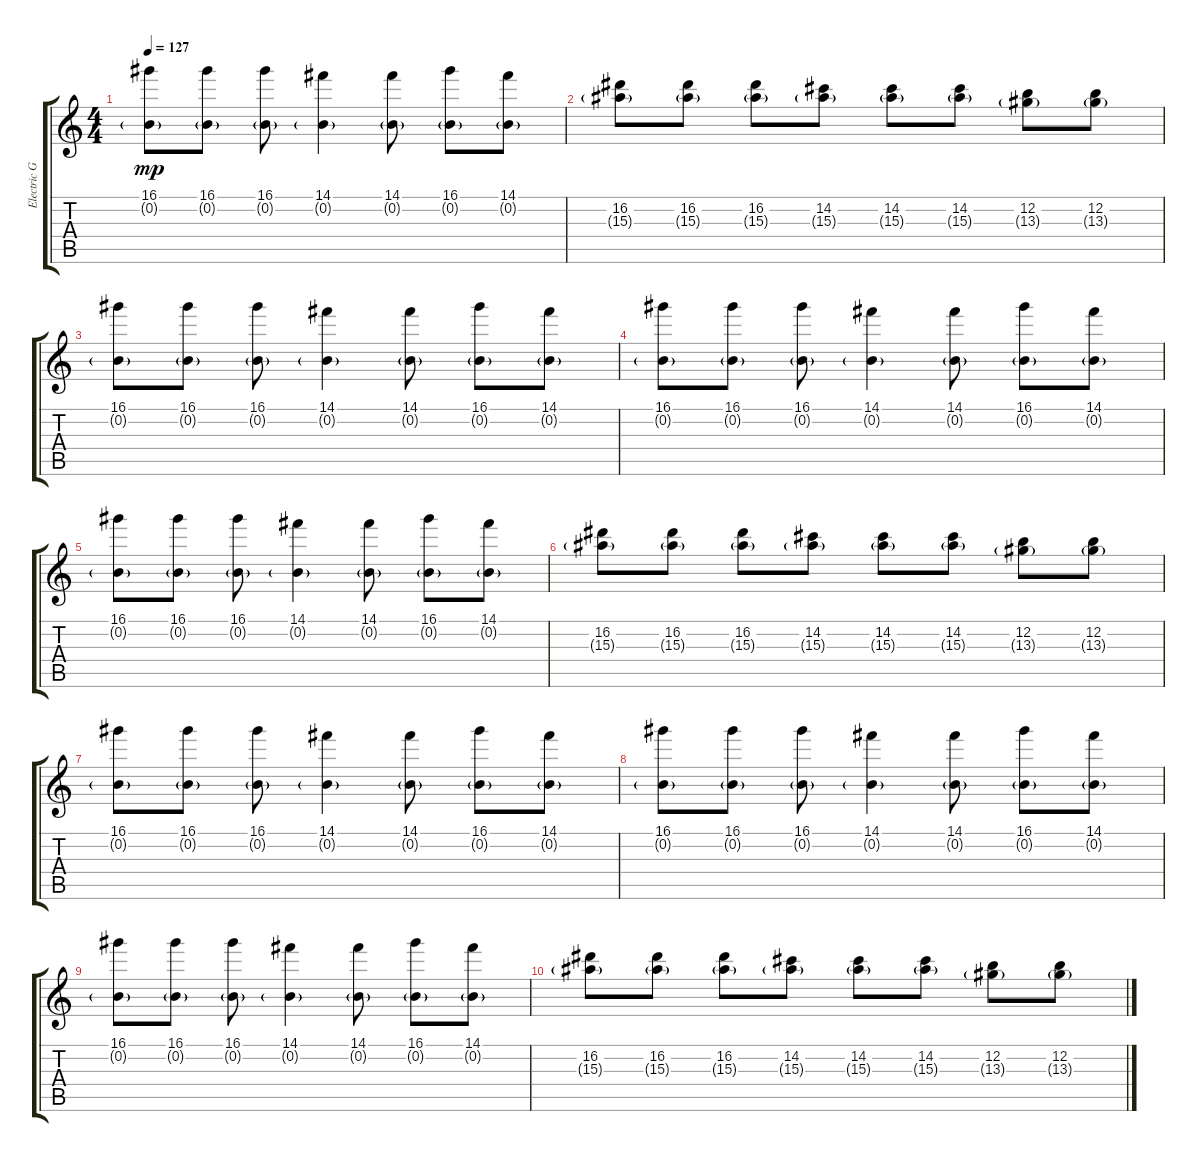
\track ("Electric Guitar" "Electric G") {instrument overdrivenguitar}
\staff {score tabs}
\tuning (E4 B3 G3 D3 A2 E2) {hide}
\ts (4 4)
\tempo 127
\clef g2
\ks c
(16.1 0.2{g}).8{dy mp} (16.1 0.2{g}).8 (16.1 0.2{g}).8 (14.1 0.2{g}).4 (14.1 0.2{g}).8 (16.1 0.2{g}).8 (14.1 0.2{g}).8 |
(16.2 15.3{g}).8 (16.2 15.3{g}).8 (16.2 15.3{g}).8 (14.2 15.3{g}).8 (14.2 15.3{g}).8 (14.2 15.3{g}).8 (12.2 13.3{g}).8 (12.2 13.3{g}).8 |
(16.1 0.2{g}).8 (16.1 0.2{g}).8 (16.1 0.2{g}).8 (14.1 0.2{g}).4 (14.1 0.2{g}).8 (16.1 0.2{g}).8 (14.1 0.2{g}).8 |
(16.1 0.2{g}).8 (16.1 0.2{g}).8 (16.1 0.2{g}).8 (14.1 0.2{g}).4 (14.1 0.2{g}).8 (16.1 0.2{g}).8 (14.1 0.2{g}).8 |
(16.1 0.2{g}).8 (16.1 0.2{g}).8 (16.1 0.2{g}).8 (14.1 0.2{g}).4 (14.1 0.2{g}).8 (16.1 0.2{g}).8 (14.1 0.2{g}).8 |
(16.2 15.3{g}).8 (16.2 15.3{g}).8 (16.2 15.3{g}).8 (14.2 15.3{g}).8 (14.2 15.3{g}).8 (14.2 15.3{g}).8 (12.2 13.3{g}).8 (12.2 13.3{g}).8 |
(16.1 0.2{g}).8 (16.1 0.2{g}).8 (16.1 0.2{g}).8 (14.1 0.2{g}).4 (14.1 0.2{g}).8 (16.1 0.2{g}).8 (14.1 0.2{g}).8 |
(16.1 0.2{g}).8 (16.1 0.2{g}).8 (16.1 0.2{g}).8 (14.1 0.2{g}).4 (14.1 0.2{g}).8 (16.1 0.2{g}).8 (14.1 0.2{g}).8 |
(16.1 0.2{g}).8 (16.1 0.2{g}).8 (16.1 0.2{g}).8 (14.1 0.2{g}).4 (14.1 0.2{g}).8 (16.1 0.2{g}).8 (14.1 0.2{g}).8 |
(16.2 15.3{g}).8 (16.2 15.3{g}).8 (16.2 15.3{g}).8 (14.2 15.3{g}).8 (14.2 15.3{g}).8 (14.2 15.3{g}).8 (12.2 13.3{g}).8 (12.2 13.3{g}).8
